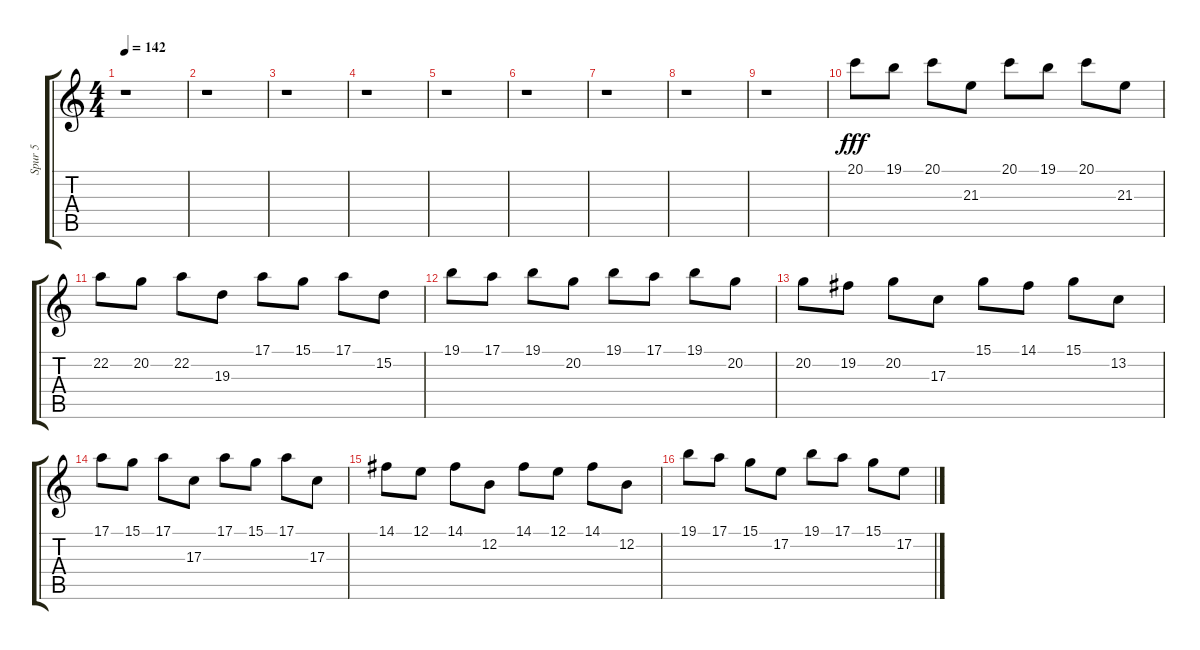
\track ("Spur 5" "Spur 5") {instrument lead1square}
\staff {score tabs}
\tuning (E4 B3 G3 D3 A2 E2) {hide}
\ts (4 4)
\tempo 142
\clef g2
\ks c
r.1{dy fff} |
r.1 |
r.1 |
r.1 |
r.1 |
r.1 |
r.1 |
r.1 |
r.1 |
20.1.8 19.1.8 20.1.8 21.3.8 20.1.8 19.1.8 20.1.8 21.3.8 |
22.2.8 20.2.8 22.2.8 19.3.8 17.1.8 15.1.8 17.1.8 15.2.8 |
19.1.8 17.1.8 19.1.8 20.2.8 19.1.8 17.1.8 19.1.8 20.2.8 |
20.2.8 19.2.8 20.2.8 17.3.8 15.1.8 14.1.8 15.1.8 13.2.8 |
17.1.8 15.1.8 17.1.8 17.3.8 17.1.8 15.1.8 17.1.8 17.3.8 |
14.1.8 12.1.8 14.1.8 12.2.8 14.1.8 12.1.8 14.1.8 12.2.8 |
19.1.8 17.1.8 15.1.8 17.2.8 19.1.8 17.1.8 15.1.8 17.2.8
